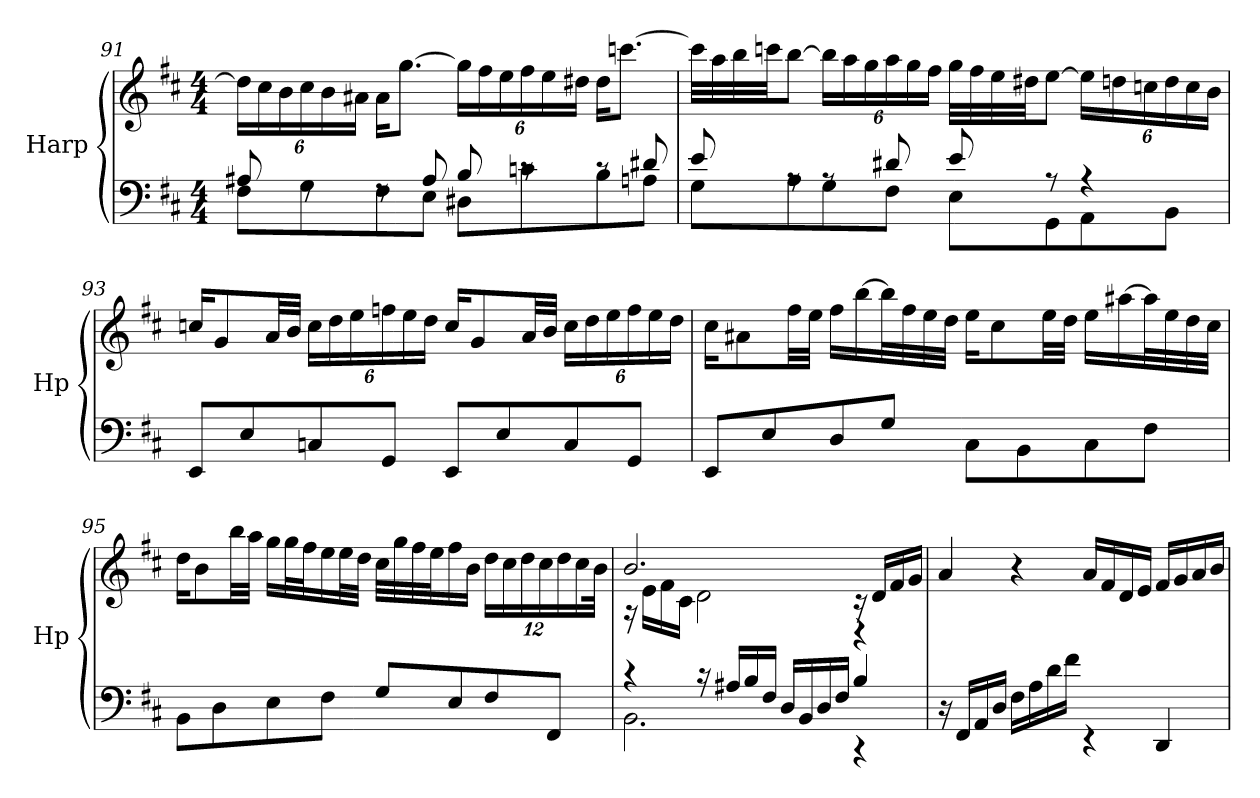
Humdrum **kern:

**kern	**kern
*part1	*part1
*staff2	*staff1
*I"Harp	*
*I'Hp	*
*clefF4	*clefG2
*k[f#c#]	*k[f#c#]
*M4/4	*M4/4
=91	=91
*^	*
*	*	*Xbrackettup
8A#X/	8F#\L	24dd\LL]
.	.	24cc#\
.	.	24b\
8rF	8G\	24cc#\
.	.	24b\
.	.	24a#X\JJ
8rF	8F#\	16a#\KL
.	.	[8.gg\J
8A#/	8E\J	.
8B/	8D#X\L	24gg\LL]
.	.	24ff#\
.	.	24ee\
8rc	8cn\	24ff#\
.	.	24ee\
.	.	24dd#X\JJ
8rc	8B\	16dd#\KL
.	.	[8.cccn\J
8d#X/	8An\J	.
!!LO:LB:g=z
=92	=92	=92
8e/	8G\L	32ccc\LLL]
.	.	32aa\
.	.	32bb\
.	.	32cccn\JJ
8rA	8A\	[8bb\J
8rA	8G\	24bb\LL]
.	.	24aa\
.	.	24gg\
8d#X/	8F#\J	24aa\
.	.	24gg\
.	.	24ff#\JJ
8e/	8E\L	32gg\LLL
.	.	32ff#\
.	.	32ee\
.	.	32dd#X\JJ
8rA	8GG\	[8ee\J
4rA	8AA\	24ee\LL]
.	.	24ddn\
.	.	24ccn\
.	8BB\J	24dd\
.	.	24cc\
.	.	24b\JJ
*v	*v	*
!!LO:LB:g=z
=93	=93
8EE/L	16ccn/KL
.	8g/
8E/	.
.	32a/LL
.	32b/JJJ
8Cn/	24cc\LL
.	24dd\
.	24ee\
8GG/J	24ffn\
.	24ee\
.	24dd\JJ
8EE/L	16cc/KL
.	8g/
8E/	.
.	32a/LL
.	32b/JJJ
8C/	24cc\LL
.	24dd\
.	24ee\
8GG/J	24ff\
.	24ee\
.	24dd\JJ
!!LO:LB:g=z
=94	=94
8EE/L	16cc#\KL
.	8a#X\
8E/	.
.	32ff#\LL
.	32ee\JJJ
8D/	16ff#\LL
.	[16bb\
8G/J	32bb\L]
.	32ff#\
.	32ee\
.	32dd\JJJ
8C#\L	16ee\KL
.	8cc#\
8BB\	.
.	32ee\LL
.	32dd\JJJ
8C#\	16ee\LL
.	[16aa#X\
8F#\J	32aa#\L]
.	32ee\
.	32dd\
.	32cc#\JJJ
!!LO:PB:g=z
=95	=95
8BB\L	16dd\KL
.	8b\
8D\	.
.	32bb\LL
.	32aa\JJJ
8E\	16gg\LL
.	32gg\L
.	32ff#\J
8F#\J	16ee\
.	32ee\L
.	32dd\JJJ
8G/L	32cc#\LLL
.	32gg\
.	32ff#\
.	32ee\J
8E/	16ff#\
.	16b\JJ
8F#/	192%7dd\LLL
.	192%7cc#\
.	192%7dd\
.	192%7cc#\
8FF#/J	.
.	192%7dd\
.	192%7cc#\
.	32b\JJJ
=96	=96
*^	*^
4r	2.BB\	2.b/	16rA
.	.	.	16e\LL
.	.	.	16f#\
.	.	.	16c#\JJ
16r	.	.	2d\
16A#X/LL	.	.	.
16B/	.	.	.
16F#/JJ	.	.	.
16D/LL	.	.	.
16BB/	.	.	.
16D/	.	.	.
16F#/JJ	.	.	.
4B/	4rCC	16rc	4rD
.	.	16d/LL	.
.	.	16f#/	.
.	.	16g/JJ	.
*v	*v	*	*
*	*v	*v
!!LO:LB:g=z
=97	=97
16r	4a/
16FF#/LL	.
16AA/	.
16D/JJ	.
16F#\LL	4r
16A\	.
16d\	.
16f#\JJ	.
4rEE	16a/LL
.	16f#/
.	16d/
.	16e/JJ
4DD/	16f#/LL
.	16g/
.	16a/
.	16b/JJ
=	=
*-	*-
